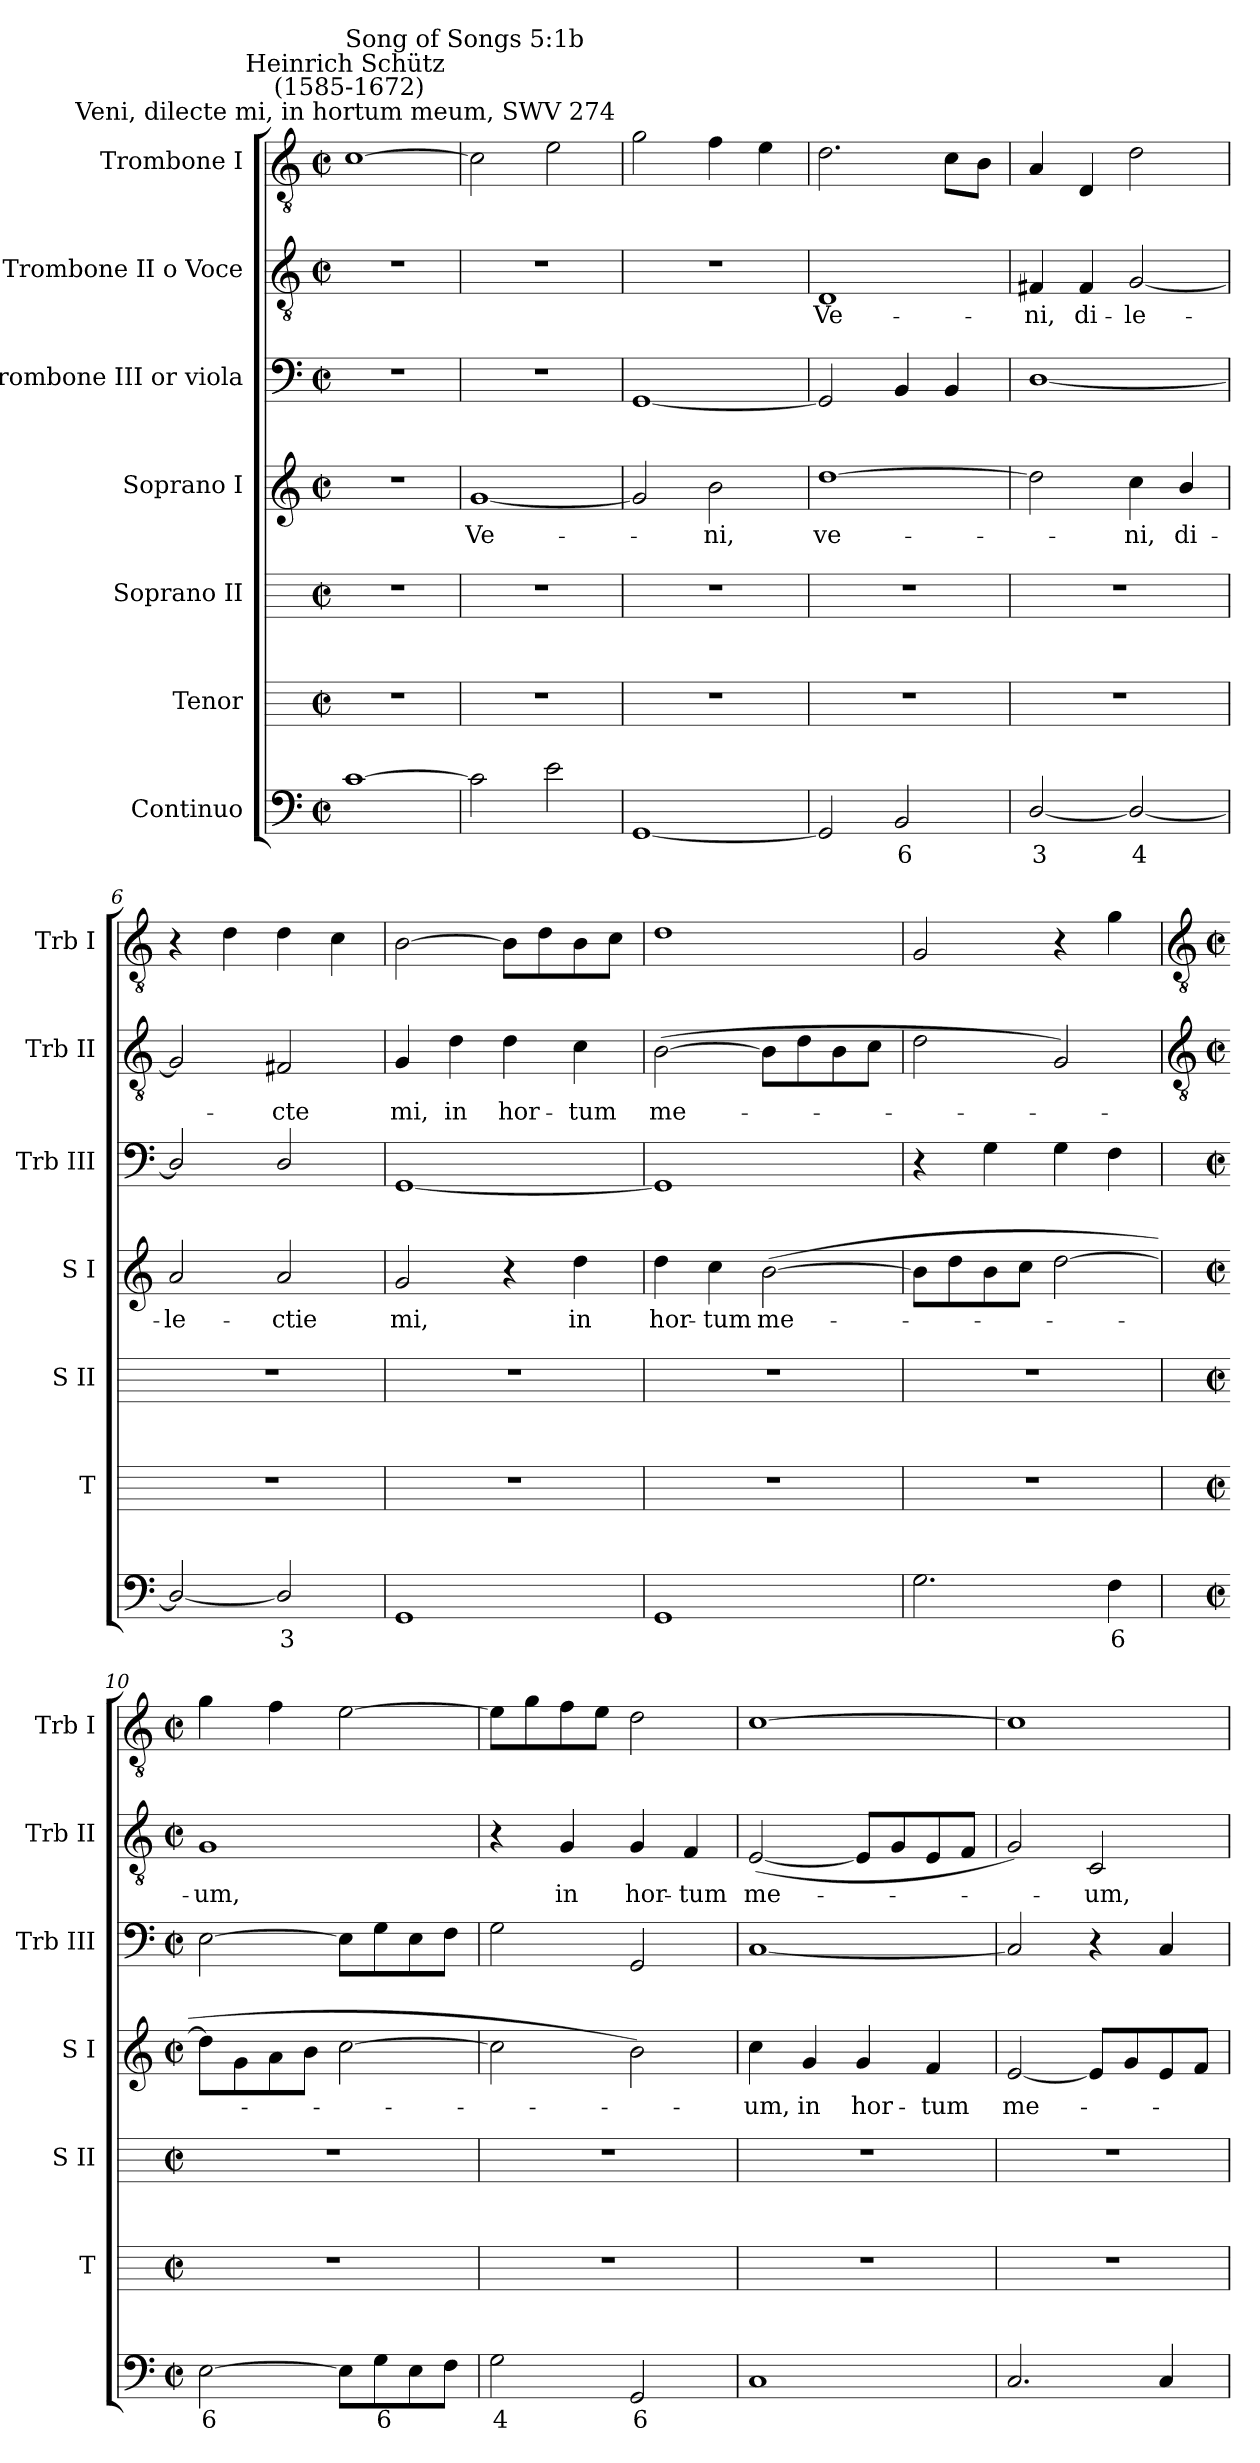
**kern	**text	**kern	**kern	**kern	**text	**kern	**kern	**text	**kern
*part7	*part7	*part6	*part5	*part4	*part4	*part3	*part2	*part2	*part1
*staff7	*staff7	*staff6	*staff5	*staff4	*staff4	*staff3	*staff2	*staff2	*staff1
*I"Continuo	*	*I"Tenor	*I"Soprano II	*I"Soprano I	*	*I"Trombone III or viola	*I"Trombone II o Voce	*	*I"Trombone I
*	*	*I'T	*I'S II	*I'S I	*	*I'Trb III	*I'Trb II	*	*I'Trb I
*clefF4	*	*	*	*clefG2	*	*clefF4	*clefGv2	*	*clefGv2
*k[]	*	*	*	*k[]	*	*k[]	*k[]	*	*k[]
*C:	*	*	*	*C:	*	*C:	*C:	*	*C:
*M2/2	*	*M2/2	*M2/2	*M2/2	*	*M2/2	*M2/2	*	*M2/2
*met(c|)	*	*met(c|)	*met(c|)	*met(c|)	*	*met(c|)	*met(c|)	*	*met(c|)
=1	=1	=1	=1	=1	=1	=1	=1	=1	=1
!	!	!	!	!	!	!	!	!	!LO:TX:a:cj:t=Veni, dilecte mi, in hortum meum, SWV 274
!	!	!	!	!	!	!	!	!	!LO:TX:a:cj:t=Heinrich Schütz\n (1585-1672)
!	!	!	!	!	!	!	!	!	!LO:TX:a:t=Song of Songs 5&colon;1b
[1c	.	1r	1r	1r	.	1r	1r	.	[1c
=2	=2	=2	=2	=2	=2	=2	=2	=2	=2
!	!	!	!	!	!LO:LY:b	!	!	!	!
2c]	.	1r	1r	[1g	Ve-	1r	1r	.	2c]
2e	.	.	.	.	.	.	.	.	2e
=3	=3	=3	=3	=3	=3	=3	=3	=3	=3
[1GG	.	1r	1r	2g]	.	[1GG	1r	.	2g
!	!	!	!	!	!LO:LY:b	!	!	!	!
.	.	.	.	2b	ni,	.	.	.	4f
.	.	.	.	.	.	.	.	.	4e
=4	=4	=4	=4	=4	=4	=4	=4	=4	=4
!	!	!	!	!	!LO:LY:b	!	!	!LO:LY:b	!
2GG]	.	1r	1r	[1dd	ve-	2GG]	1D	Ve-	2.d
!	!LO:LY:b	!	!	!	!	!	!	!	!
2BB	6	.	.	.	.	4BB	.	.	.
.	.	.	.	.	.	4BB	.	.	8cL
.	.	.	.	.	.	.	.	.	8BJ
=5	=5	=5	=5	=5	=5	=5	=5	=5	=5
!	!LO:LY:b	!	!	!	!	!	!	!LO:LY:b	!
[2D/	3	1r	1r	2dd]	.	[1D/	4F#X	-ni,	4A
!	!	!	!	!	!	!	!	!LO:LY:b	!
.	.	.	.	.	.	.	4F#	di-	4D
!	!LO:LY:b	!	!	!	!LO:LY:b	!	!	!LO:LY:b	!
2D/_	4	.	.	4cc	ni,	.	[2G	-le-	2d
!	!	!	!	!	!LO:LY:b	!	!	!	!
.	.	.	.	4b/	di-	.	.	.	.
=6	=6	=6	=6	=6	=6	=6	=6	=6	=6
!	!	!	!	!	!LO:LY:b	!	!	!	!
2D/_	.	1r	1r	2a	-le-	2D/]	2G]	.	4r
.	.	.	.	.	.	.	.	.	4d
!	!LO:LY:b	!	!	!	!LO:LY:b	!	!	!LO:LY:b	!
2D/]	3	.	.	2a	-ctie	2D/	2F#X	cte	4d
.	.	.	.	.	.	.	.	.	4c
=7	=7	=7	=7	=7	=7	=7	=7	=7	=7
!	!	!	!	!	!LO:LY:b	!	!	!LO:LY:b	!
1GG	.	1r	1r	2g	mi,	[1GG	4G	mi,	[2B
!	!	!	!	!	!	!	!	!LO:LY:b	!
.	.	.	.	.	.	.	4d	in	.
!	!	!	!	!	!	!	!	!LO:LY:b	!
.	.	.	.	4r	.	.	4d	hor-	8BL]
.	.	.	.	.	.	.	.	.	8d
!	!	!	!	!	!LO:LY:b	!	!	!LO:LY:b	!
.	.	.	.	4dd	in	.	4c	-tum	8B
.	.	.	.	.	.	.	.	.	8cJ
=8	=8	=8	=8	=8	=8	=8	=8	=8	=8
!	!	!	!	!	!LO:LY:b	!	!	!LO:LY:b	!
1GG	.	1r	1r	4dd	hor-	1GG]	(>[2B	me-	1d
!	!	!	!	!	!LO:LY:b	!	!	!	!
.	.	.	.	4cc	-tum	.	.	.	.
!	!	!	!	!	!LO:LY:b	!	!	!	!
.	.	.	.	(>[2b	me-	.	8BL]	.	.
.	.	.	.	.	.	.	8d	.	.
.	.	.	.	.	.	.	8B	.	.
.	.	.	.	.	.	.	8cJ	.	.
=9	=9	=9	=9	=9	=9	=9	=9	=9	=9
2.G	.	1r	1r	8bL]	.	4r	2d	.	2G
.	.	.	.	8dd	.	.	.	.	.
.	.	.	.	8b	.	4G	.	.	.
.	.	.	.	8ccJ	.	.	.	.	.
.	.	.	.	[2dd	.	4G	2G)	.	4r
!	!LO:LY:b	!	!	!	!	!	!	!	!
4F	6	.	.	.	.	4F	.	.	4g
!!LO:LB:g=z
=10	=10	=10	=10	=10	=10	=10	=10	=10	=10
*	*	*	*	*	*	*	*clefGv2	*	*clefGv2
*M2/2	*	*M2/2	*M2/2	*M2/2	*	*M2/2	*M2/2	*	*M2/2
*met(c|)	*	*met(c|)	*met(c|)	*met(c|)	*	*met(c|)	*met(c|)	*	*met(c|)
!	!LO:LY:b	!	!	!	!	!	!	!LO:LY:b	!
[2E	6	1r	1r	8ddL]	.	[2E	1G	um,	4g
.	.	.	.	8g	.	.	.	.	.
.	.	.	.	8a	.	.	.	.	4f
.	.	.	.	8bJ	.	.	.	.	.
8EL]	.	.	.	[2cc	.	8EL]	.	.	[2e
!	!LO:LY:b	!	!	!	!	!	!	!	!
8G	6	.	.	.	.	8G	.	.	.
8E	.	.	.	.	.	8E	.	.	.
8FJ	.	.	.	.	.	8FJ	.	.	.
=11	=11	=11	=11	=11	=11	=11	=11	=11	=11
!	!LO:LY:b	!	!	!	!	!	!	!	!
2G	4	1r	1r	2cc]	.	2G	4r	.	8eL]
.	.	.	.	.	.	.	.	.	8g
!	!	!	!	!	!	!	!	!LO:LY:b	!
.	.	.	.	.	.	.	4G	in	8f
.	.	.	.	.	.	.	.	.	8eJ
!	!LO:LY:b	!	!	!	!	!	!	!LO:LY:b	!
2GG	6	.	.	2b)	.	2GG	4G	hor-	2d
!	!	!	!	!	!	!	!	!LO:LY:b	!
.	.	.	.	.	.	.	4F	-tum	.
=12	=12	=12	=12	=12	=12	=12	=12	=12	=12
!	!	!	!	!	!LO:LY:b	!	!	!LO:LY:b	!
1C	.	1r	1r	4cc	um,	[1C	(<[2E	me-	[1c
!	!	!	!	!	!LO:LY:b	!	!	!	!
.	.	.	.	4g	in	.	.	.	.
!	!	!	!	!	!LO:LY:b	!	!	!	!
.	.	.	.	4g	hor-	.	8EL]	.	.
.	.	.	.	.	.	.	8G	.	.
!	!	!	!	!	!LO:LY:b	!	!	!	!
.	.	.	.	4f	-tum	.	8E	.	.
.	.	.	.	.	.	.	8FJ	.	.
=13	=13	=13	=13	=13	=13	=13	=13	=13	=13
!	!	!	!	!	!LO:LY:b	!	!	!	!
2.C	.	1r	1r	[2e	me-	2C]	2G)	.	1c]
!	!	!	!	!	!	!	!	!LO:LY:b	!
.	.	.	.	8eL]	.	4r	2C	um,	.
.	.	.	.	8g	.	.	.	.	.
4C	.	.	.	8e	.	4C	.	.	.
.	.	.	.	8fJ	.	.	.	.	.
=	=	=	=	=	=	=	=	=	=
*-	*-	*-	*-	*-	*-	*-	*-	*-	*-
